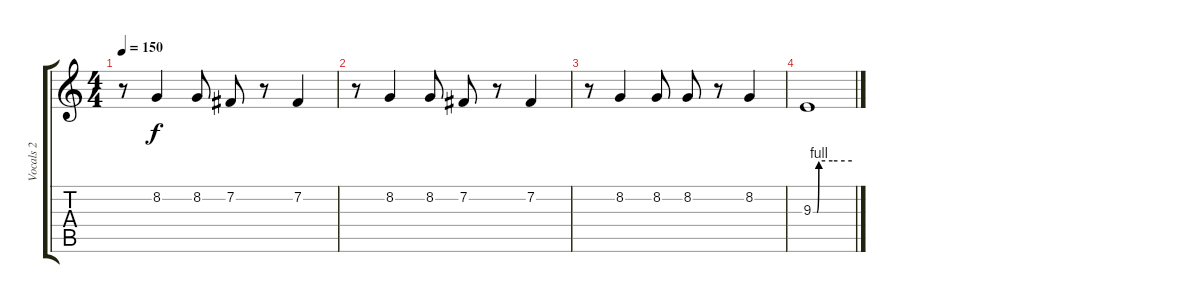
\track ("Vocals 2" "Vocals 2") {instrument lead1square}
\staff {score tabs}
\tuning (E4 B3 G3 D3 A2 E2) {hide}
\ts (4 4)
\tempo 150
\clef g2
\ks c
r.8{dy f} 8.2.4 8.2.8 7.2.8 r.8 7.2.4 |
r.8 8.2.4 8.2.8 7.2.8 r.8 7.2.4 |
r.8 8.2.4 8.2.8 8.2.8 r.8 8.2.4 |
9.3{be (custom 0 0 6 0 9 4 30 4 60 4)}.1
